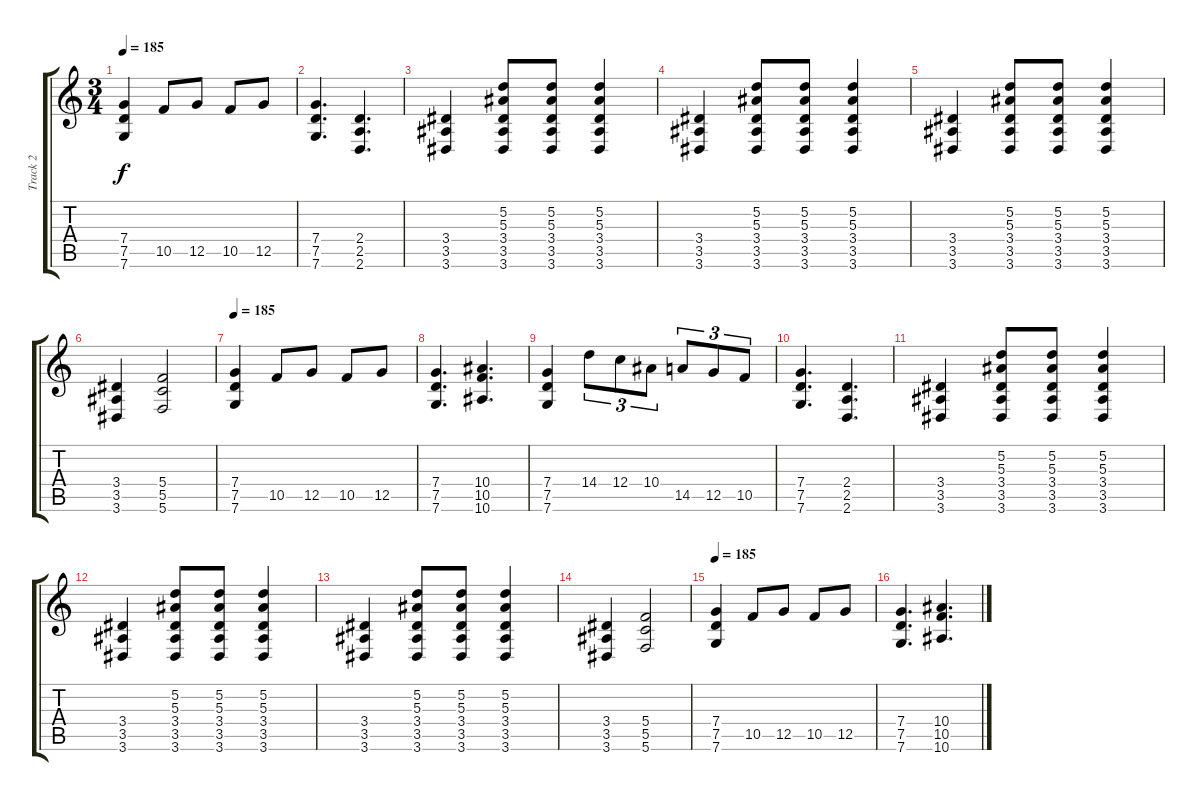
\track ("Track 2" "Track 2") {instrument distortionguitar}
\staff {score tabs}
\tuning (D4 A3 F3 C3 G2 C2) {hide}
\ts (3 4)
\tempo 185
\clef g2
\ks c
(7.4 7.5 7.6).4{dy f} 10.5.8 12.5.8 10.5.8 12.5.8 |
(7.4 7.5 7.6).4{d} (2.4 2.5 2.6).4{d} |
(3.4 3.5 3.6).4 (5.2 5.3 3.4 3.5 3.6).8 (5.2 5.3 3.4 3.5 3.6).8 (5.2 5.3 3.4 3.5 3.6).4 |
(3.4 3.5 3.6).4 (5.2 5.3 3.4 3.5 3.6).8 (5.2 5.3 3.4 3.5 3.6).8 (5.2 5.3 3.4 3.5 3.6).4 |
(3.4 3.5 3.6).4 (5.2 5.3 3.4 3.5 3.6).8 (5.2 5.3 3.4 3.5 3.6).8 (5.2 5.3 3.4 3.5 3.6).4 |
(3.4 3.5 3.6).4 (5.4 5.5 5.6).2 |
\tempo 185
(7.4 7.5 7.6).4 10.5.8 12.5.8 10.5.8 12.5.8 |
(7.4 7.5 7.6).4{d} (10.4 10.5 10.6).4{d} |
(7.4 7.5 7.6).4 14.4.8{tu (3 2)} 12.4.8{tu (3 2)} 10.4.8{tu (3 2)} 14.5.8{tu (3 2)} 12.5.8{tu (3 2)} 10.5.8{tu (3 2)} |
(7.4 7.5 7.6).4{d} (2.4 2.5 2.6).4{d} |
(3.4 3.5 3.6).4 (5.2 5.3 3.4 3.5 3.6).8 (5.2 5.3 3.4 3.5 3.6).8 (5.2 5.3 3.4 3.5 3.6).4 |
(3.4 3.5 3.6).4 (5.2 5.3 3.4 3.5 3.6).8 (5.2 5.3 3.4 3.5 3.6).8 (5.2 5.3 3.4 3.5 3.6).4 |
(3.4 3.5 3.6).4 (5.2 5.3 3.4 3.5 3.6).8 (5.2 5.3 3.4 3.5 3.6).8 (5.2 5.3 3.4 3.5 3.6).4 |
(3.4 3.5 3.6).4 (5.4 5.5 5.6).2 |
\tempo 185
(7.4 7.5 7.6).4 10.5.8 12.5.8 10.5.8 12.5.8 |
(7.4 7.5 7.6).4{d} (10.4 10.5 10.6).4{d}
